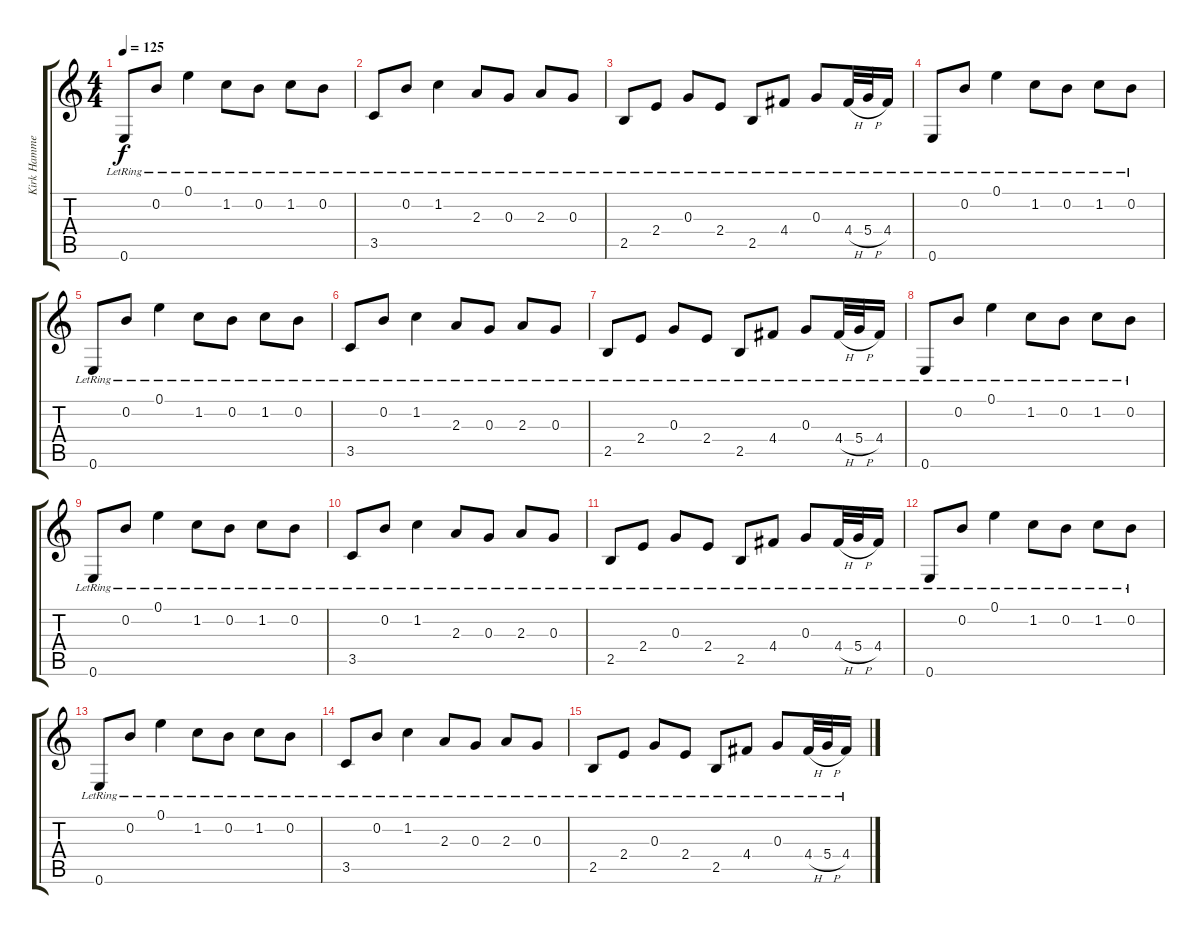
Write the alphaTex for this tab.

\track ("Kirk Hammett" "Kirk Hamme") {instrument acousticguitarsteel}
\staff {score tabs}
\tuning (E4 B3 G3 D3 A2 E2) {hide}
\ts (4 4)
\tempo 125
\clef g2
\ks c
0.6{lr}.8{dy f} 0.2{lr}.8 0.1{lr}.4 1.2{lr}.8 0.2{lr}.8 1.2{lr}.8 0.2{lr}.8 |
3.5{lr}.8 0.2{lr}.8 1.2{lr}.4 2.3{lr}.8 0.3{lr}.8 2.3{lr}.8 0.3{lr}.8 |
2.5{lr}.8 2.4{lr}.8 0.3{lr}.8 2.4{lr}.8 2.5{lr}.8 4.4{lr}.8 0.3{lr}.8 4.4{h lr}.32 5.4{h lr}.32 4.4{lr}.16 |
0.6{lr}.8 0.2{lr}.8 0.1{lr}.4 1.2{lr}.8 0.2{lr}.8 1.2{lr}.8 0.2{lr}.8 |
0.6{lr}.8 0.2{lr}.8 0.1{lr}.4 1.2{lr}.8 0.2{lr}.8 1.2{lr}.8 0.2{lr}.8 |
3.5{lr}.8 0.2{lr}.8 1.2{lr}.4 2.3{lr}.8 0.3{lr}.8 2.3{lr}.8 0.3{lr}.8 |
2.5{lr}.8 2.4{lr}.8 0.3{lr}.8 2.4{lr}.8 2.5{lr}.8 4.4{lr}.8 0.3{lr}.8 4.4{h lr}.32 5.4{h lr}.32 4.4{lr}.16 |
0.6{lr}.8 0.2{lr}.8 0.1{lr}.4 1.2{lr}.8 0.2{lr}.8 1.2{lr}.8 0.2{lr}.8 |
0.6{lr}.8 0.2{lr}.8 0.1{lr}.4 1.2{lr}.8 0.2{lr}.8 1.2{lr}.8 0.2{lr}.8 |
3.5{lr}.8 0.2{lr}.8 1.2{lr}.4 2.3{lr}.8 0.3{lr}.8 2.3{lr}.8 0.3{lr}.8 |
2.5{lr}.8 2.4{lr}.8 0.3{lr}.8 2.4{lr}.8 2.5{lr}.8 4.4{lr}.8 0.3{lr}.8 4.4{h lr}.32 5.4{h lr}.32 4.4{lr}.16 |
0.6{lr}.8 0.2{lr}.8 0.1{lr}.4 1.2{lr}.8 0.2{lr}.8 1.2{lr}.8 0.2{lr}.8 |
0.6{lr}.8 0.2{lr}.8 0.1{lr}.4 1.2{lr}.8 0.2{lr}.8 1.2{lr}.8 0.2{lr}.8 |
3.5{lr}.8 0.2{lr}.8 1.2{lr}.4 2.3{lr}.8 0.3{lr}.8 2.3{lr}.8 0.3{lr}.8 |
2.5{lr}.8 2.4{lr}.8 0.3{lr}.8 2.4{lr}.8 2.5{lr}.8 4.4{lr}.8 0.3{lr}.8 4.4{h lr}.32 5.4{h lr}.32 4.4{lr}.16
